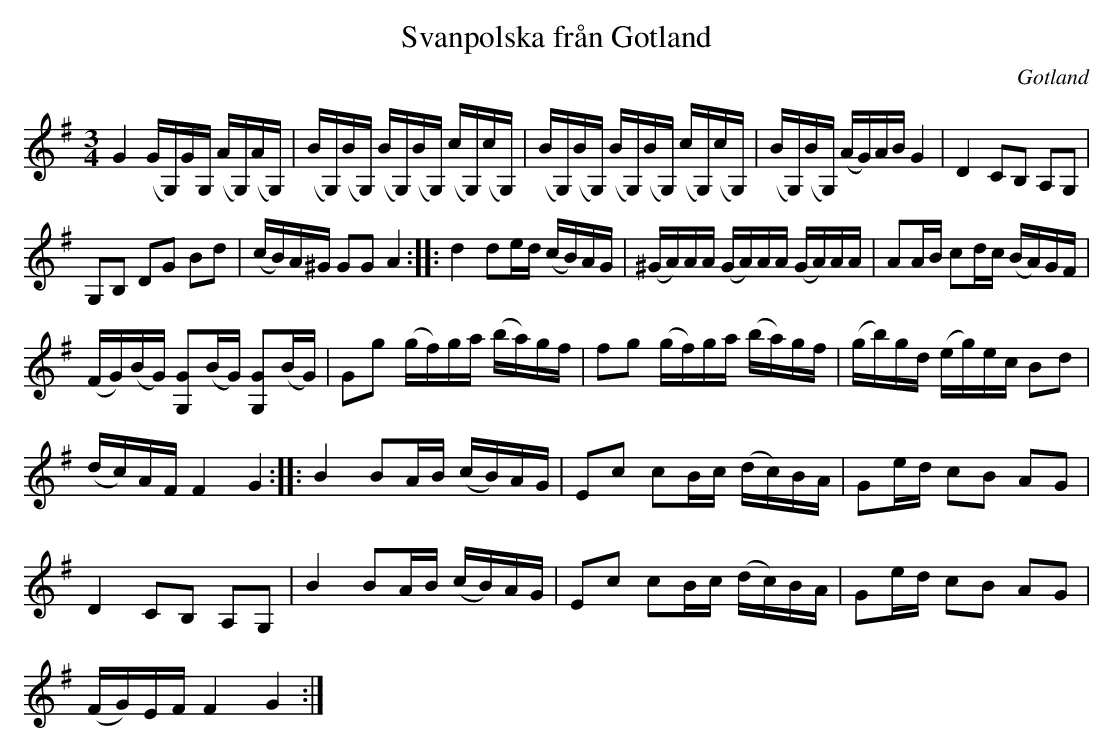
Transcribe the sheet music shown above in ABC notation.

X:1
T:Svanpolska från Gotland
O:Gotland
M:3/4
L:1/16
K:G
G4 (GG,)GG, (AG,)(AG,) | (BG,)(BG,) (BG,)(BG,) (cG,)(cG,) | (BG,)(BG,) (BG,)(BG,) (cG,)(cG,) | (BG,)(BG,) (AG)AB G4 | D4 C2B,2 A,2G,2 |
G,2B,2 D2G2 B2d2 | (cB)A^G G2G2 A4 :: d4 d2ed (cB)AG | (^GA)AA (GA)AA (GA)AA | A2AB c2dc (BA)GF |
(FG)(BG) [G,2G2](BG) [G,2G2](BG) | G2g2 (gf)ga (ba)gf | f2g2 (gf)ga (ba)gf | (gb)gd (eg)ec B2d2 |
(dc)AF F4 G4 :: B4 B2AB (cB)AG | E2c2 c2Bc (dc)BA | G2ed c2B2 A2G2 |
D4 C2B,2 A,2G,2 | B4 B2AB (cB)AG | E2c2 c2Bc (dc)BA | G2ed c2B2 A2G2 |
(FG)EF F4 G4 :|
